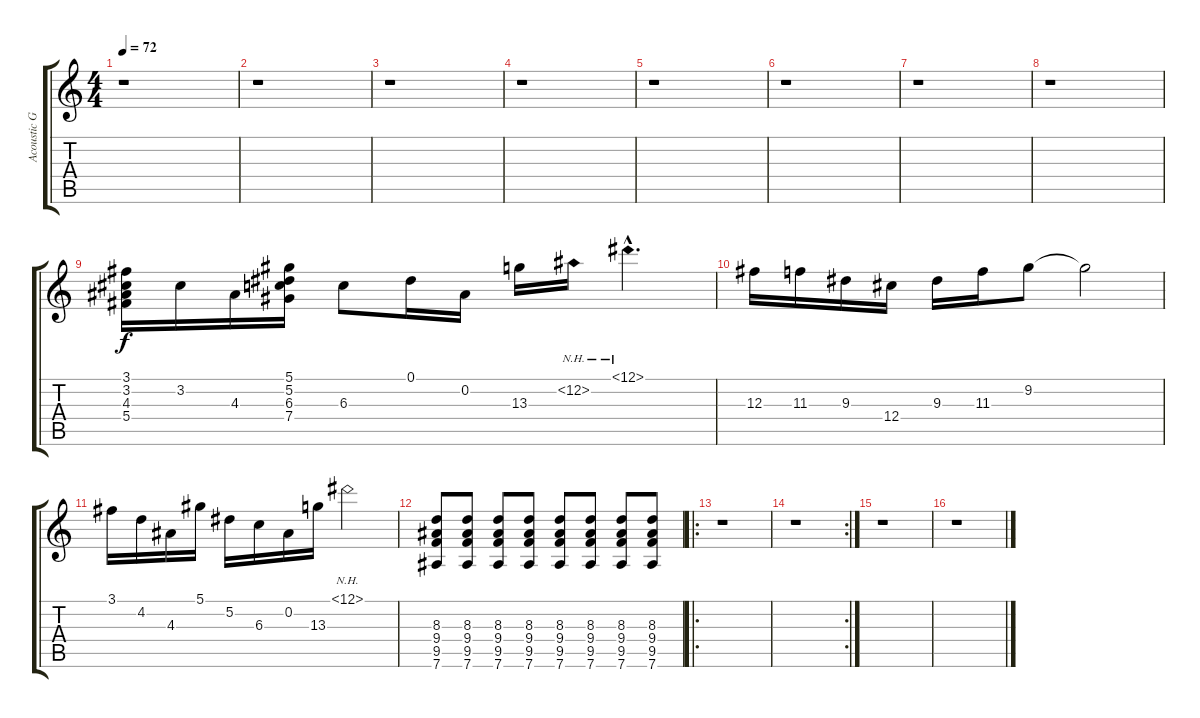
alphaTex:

\track ("Acoustic Guitar" "Acoustic G") {instrument acousticguitarnylon}
\staff {score tabs}
\tuning (Eb4 Bb3 Gb3 Db3 Ab2 Eb2) {hide}
\ts (4 4)
\tempo 72
\clef g2
\ks c
r.1{dy f} |
r.1 |
r.1 |
r.1 |
r.1 |
r.1 |
r.1 |
r.1 |
(3.1 3.2 4.3 5.4).16 3.2.16 4.3.16 (5.1 5.2 6.3 7.4).16 6.3.8 0.1.16 0.2.16 13.3.16 12.2{nh}.16 12.1{nh hac}.4{d} |
12.3.16 11.3.16 9.3.16 12.4.16 9.3.16 11.3.16 9.2.8 9.2{t}.2 |
3.1.16 4.2.16 4.3.16 5.1.16 5.2.16 6.3.16 0.2.16 13.3.16 12.1{nh}.2 |
(8.3 9.4 9.5 7.6).8 (8.3 9.4 9.5 7.6).8 (8.3 9.4 9.5 7.6).8 (8.3 9.4 9.5 7.6).8 (8.3 9.4 9.5 7.6).8 (8.3 9.4 9.5 7.6).8 (8.3 9.4 9.5 7.6).8 (8.3 9.4 9.5 7.6).8 |
\ro
r.1 |
\rc 2
r.1 |
r.1 |
r.1
